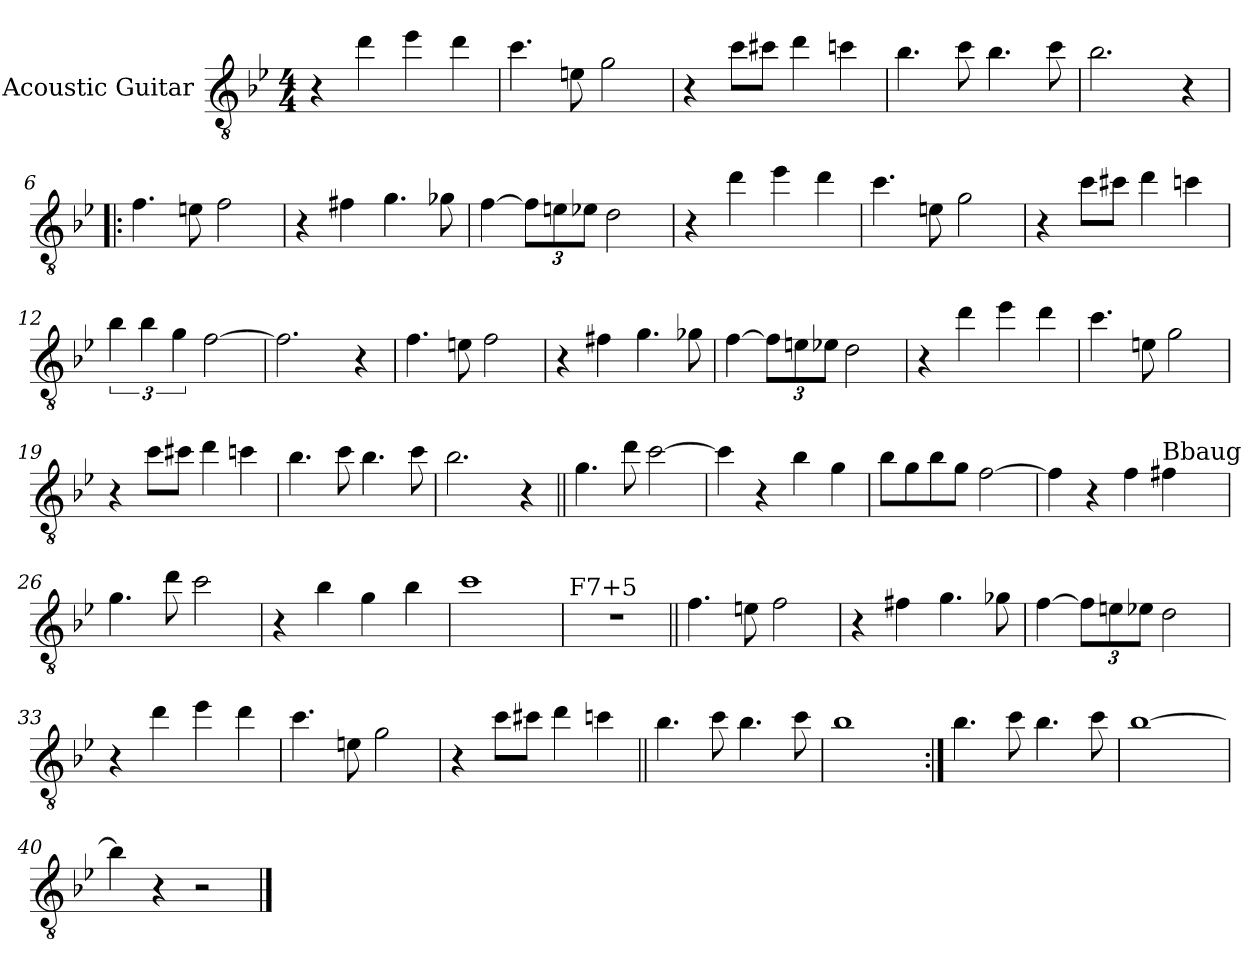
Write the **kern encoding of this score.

**kern
*part1
*staff1
*I"Acoustic Guitar
*I'Ac Gtr
*clefGv2
*k[b-e-]
*B-:
*M4/4
=1
4r
4dd\
4ee-\
4dd\
=2
4.cc\
8en\
2g\
=3
4r
8cc\L
8cc#X\J
4dd\
4ccn\
=4
4.b-\
8cc\
4.b-\
8cc\
=5
2.b-\
4r
!!LO:LB:g=z
=6!|:
4.f\
8en\
2f\
=7
4r
4f#X\
4.g\
8g-X\
=8
[4f\
*Xbrackettup
12f\L]
12en\
12e-X\J
2d\
=9
4r
4dd\
4ee-\
4dd\
=10
4.cc\
8en\
2g\
!!LO:LB:g=z
=11
4r
8cc\L
8cc#X\J
4dd\
4ccn\
=12
*brackettup
6b-\
6b-\
6g\
[2f\
=13
2.f\]
4r
=14
4.f\
8en\
2f\
=15
4r
4f#X\
4.g\
8g-X\
!!LO:LB:g=z
=16
[4f\
*Xbrackettup
12f\L]
12en\
12e-X\J
2d\
=17
4r
4dd\
4ee-\
4dd\
=18
4.cc\
8en\
2g\
=19
4r
8cc\L
8cc#X\J
4dd\
4ccn\
=20
4.b-\
8cc\
4.b-\
8cc\
!!LO:LB:g=z
=21
2.b-\
4r
=22||
4.g\
8dd\
[2cc\
=23
4cc\]
4r
4b-\
4g\
=24
8b-\L
8g\
8b-\
8g\J
[2f\
=25
4f\]
4r
4f\
!LO:TX:a:t=Bbaug
4f#X\
!!LO:LB:g=z
=26
4.g\
8dd\
2cc\
=27
4r
4b-\
4g\
4b-\
=28
1cc
=29
!LO:TX:a:t=F7+5
1r
=30||
4.f\
8en\
2f\
!!LO:LB:g=z
=31
4r
4f#X\
4.g\
8g-X\
=32
[4f\
12f\L]
12en\
12e-X\J
2d\
=33
4r
4dd\
4ee-\
4dd\
=34
4.cc\
8en\
2g\
!!LO:LB:g=z
=35
4r
8cc\L
8cc#X\J
4dd\
4ccn\
=36||
4.b-\
8cc\
4.b-\
8cc\
=37
1b-
=38:|!
4.b-\
8cc\
4.b-\
8cc\
=39
[1b-
=40
4b-\]
4r
2r
==
*-
